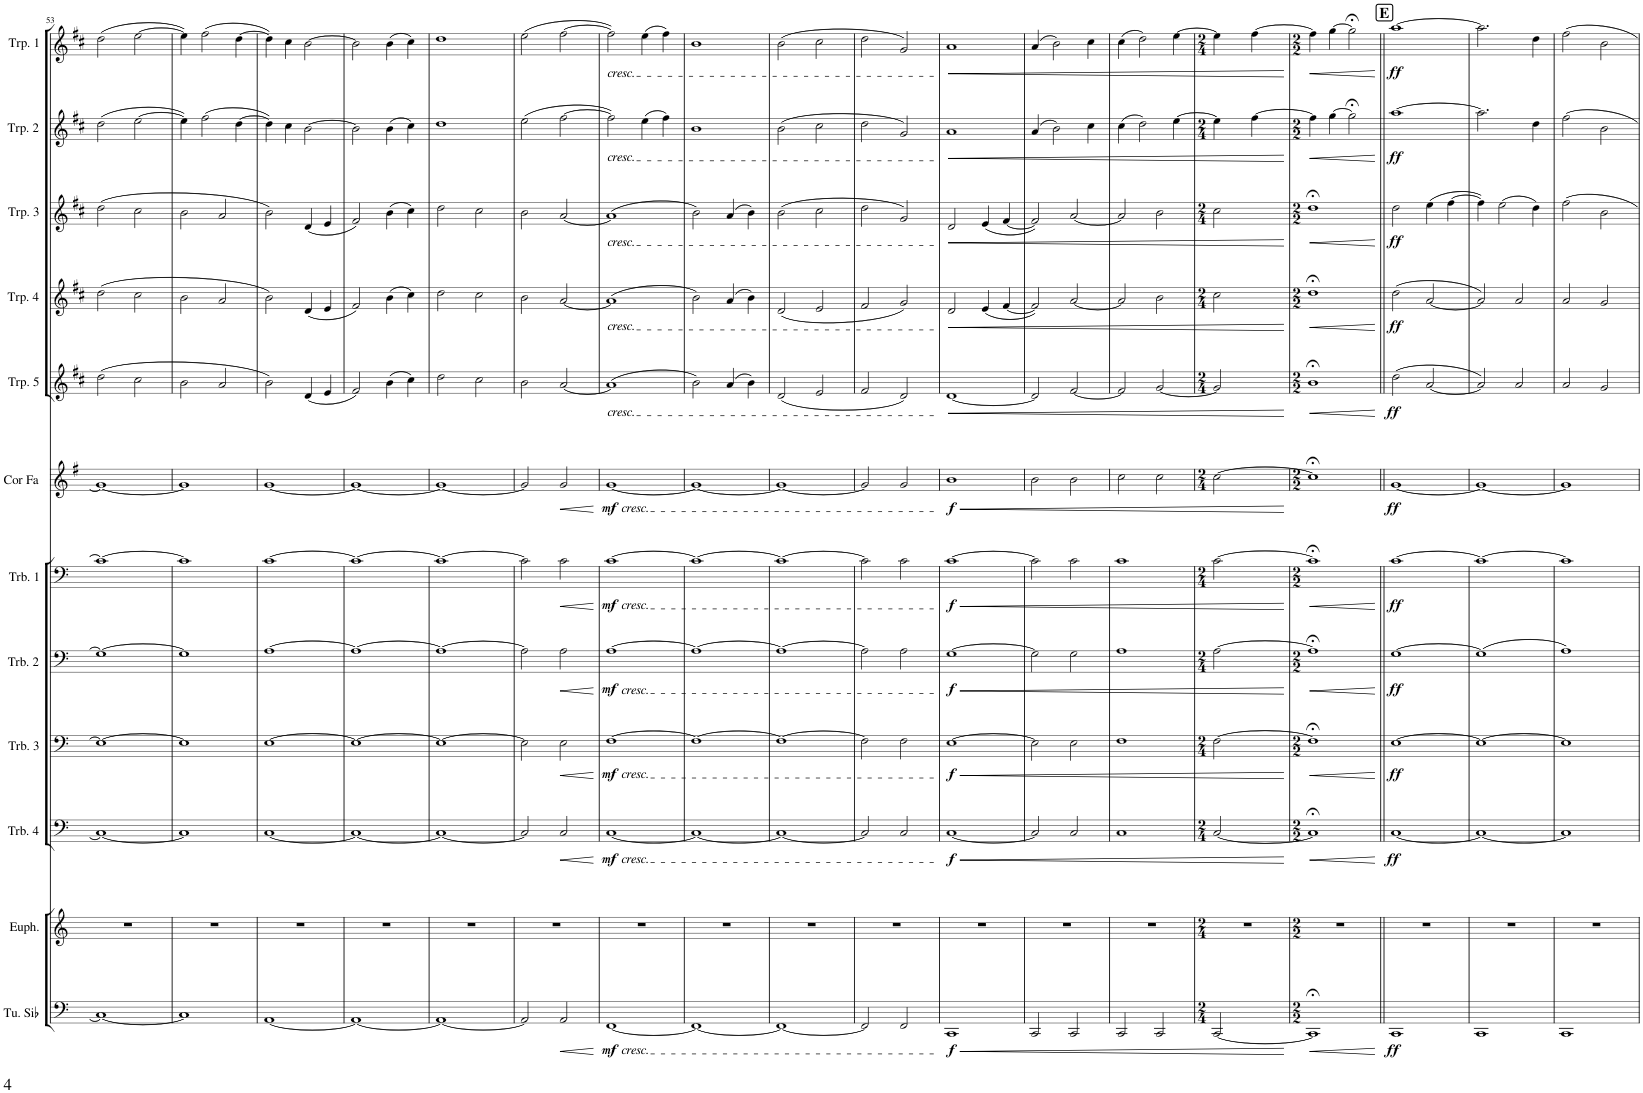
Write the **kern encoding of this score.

**kern	**dynam	**kern	**kern	**dynam	**kern	**dynam	**kern	**dynam	**kern	**dynam	**kern	**dynam	**kern	**dynam	**kern	**dynam	**kern	**dynam	**kern	**dynam	**kern	**dynam
*part12	*part12	*part11	*part10	*part10	*part9	*part9	*part8	*part8	*part7	*part7	*part6	*part6	*part5	*part5	*part4	*part4	*part3	*part3	*part2	*part2	*part1	*part1
*staff12	*staff12	*staff11	*staff10	*staff10	*staff9	*staff9	*staff8	*staff8	*staff7	*staff7	*staff6	*staff6	*staff5	*staff5	*staff4	*staff4	*staff3	*staff3	*staff2	*staff2	*staff1	*staff1
*I"Tuba en Sib	*	*I"Euphonium	*I"Trombone 4	*	*I"Trombone 3	*	*I"Trombone 2	*	*I"Trombone 1	*	*I"Cor en Fa	*	*I"Trompette 5	*	*I"Trompette 4	*	*I"Trompette 3	*	*I"Trompette 2	*	*I"Trompette 1	*
*I'Tu. Sib	*	*I'Euph.	*I'Trb. 4	*	*I'Trb. 3	*	*I'Trb. 2	*	*I'Trb. 1	*	*I'Cor Fa	*	*I'Trp. 5	*	*I'Trp. 4	*	*I'Trp. 3	*	*I'Trp. 2	*	*I'Trp. 1	*
!!LO:PB:g=z
*clefF4	*	*clefG2	*clefF4	*	*clefF4	*	*clefF4	*	*clefF4	*	*clefG2	*	*clefG2	*	*clefG2	*	*clefG2	*	*clefG2	*	*clefG2	*
*	*	*	*	*	*	*	*	*	*	*	*Trd4c7	*	*Trd1c2	*	*Trd1c2	*	*Trd1c2	*	*Trd1c2	*	*Trd1c2	*
*k[]	*	*k[]	*k[]	*	*k[]	*	*k[]	*	*k[]	*	*k[f#]	*	*k[f#c#]	*	*k[f#c#]	*	*k[f#c#]	*	*k[f#c#]	*	*k[f#c#]	*
*M2/2	*	*M2/2	*M2/2	*	*M2/2	*	*M2/2	*	*M2/2	*	*M2/2	*	*M2/2	*	*M2/2	*	*M2/2	*	*M2/2	*	*M2/2	*
=53	=53	=53	=53	=53	=53	=53	=53	=53	=53	=53	=53	=53	=53	=53	=53	=53	=53	=53	=53	=53	=53	=53
1C_	.	1r	1C_	.	1E_	.	1G_	.	1c_	.	1g_	.	(2dd\	.	(2dd\	.	(2dd\	.	(2dd\	.	(2dd\	.
.	.	.	.	.	.	.	.	.	.	.	.	.	2cc#\	.	2cc#\	.	2cc#\	.	[2ee\	.	[2ee\	.
=54	=54	=54	=54	=54	=54	=54	=54	=54	=54	=54	=54	=54	=54	=54	=54	=54	=54	=54	=54	=54	=54	=54
1C]	.	1r	1C]	.	1E]	.	1G]	.	1c]	.	1g]	.	2b\	.	2b\	.	2b\	.	4ee\])	.	4ee\])	.
.	.	.	.	.	.	.	.	.	.	.	.	.	.	.	.	.	.	.	(2ff#\	.	(2ff#\	.
.	.	.	.	.	.	.	.	.	.	.	.	.	2a/	.	2a/	.	2a/	.	.	.	.	.
.	.	.	.	.	.	.	.	.	.	.	.	.	.	.	.	.	.	.	[4dd\	.	[4dd\	.
=55	=55	=55	=55	=55	=55	=55	=55	=55	=55	=55	=55	=55	=55	=55	=55	=55	=55	=55	=55	=55	=55	=55
[1AA	.	1r	[1C	.	[1E	.	[1A	.	[1c	.	[1g	.	2b\)	.	2b\)	.	2b\)	.	4dd\])	.	4dd\])	.
.	.	.	.	.	.	.	.	.	.	.	.	.	.	.	.	.	.	.	4cc#\	.	4cc#\	.
.	.	.	.	.	.	.	.	.	.	.	.	.	(4d/	.	(4d/	.	(4d/	.	[2b\	.	[2b\	.
.	.	.	.	.	.	.	.	.	.	.	.	.	4e/	.	4e/	.	4e/	.	.	.	.	.
=56	=56	=56	=56	=56	=56	=56	=56	=56	=56	=56	=56	=56	=56	=56	=56	=56	=56	=56	=56	=56	=56	=56
1AA_	.	1r	1C_	.	1E_	.	1A_	.	1c_	.	1g_	.	2f#/)	.	2f#/)	.	2f#/)	.	2b\]	.	2b\]	.
.	.	.	.	.	.	.	.	.	.	.	.	.	(4b\	.	(4b\	.	(4b\	.	(4b\	.	(4b\	.
.	.	.	.	.	.	.	.	.	.	.	.	.	4cc#\)	.	4cc#\)	.	4cc#\)	.	4cc#\)	.	4cc#\)	.
=57	=57	=57	=57	=57	=57	=57	=57	=57	=57	=57	=57	=57	=57	=57	=57	=57	=57	=57	=57	=57	=57	=57
1AA_	.	1r	1C_	.	1E_	.	1A_	.	1c_	.	1g_	.	2dd\	.	2dd\	.	2dd\	.	1dd	.	1dd	.
.	.	.	.	.	.	.	.	.	.	.	.	.	2cc#\	.	2cc#\	.	2cc#\	.	.	.	.	.
=58	=58	=58	=58	=58	=58	=58	=58	=58	=58	=58	=58	=58	=58	=58	=58	=58	=58	=58	=58	=58	=58	=58
2AA/]	.	1r	2C/]	.	2E\]	.	2A\]	.	2c\]	.	2g/]	.	2b\	.	2b\	.	2b\	.	(2ee\	.	(2ee\	.
!	!LO:HP:b	!	!	!LO:HP:b	!	!LO:HP:b	!	!LO:HP:b	!	!LO:HP:b	!	!LO:HP:b	!	!	!	!	!	!	!	!	!	!
2AA/	<	.	2C/	<	2E\	<	2A\	<	2c\	<	2g/	<	[2a/	.	[2a/	.	[2a/	.	[2ff#\	.	[2ff#\	.
.	[	.	.	[	.	[	.	[	.	[	.	[	.	.	.	.	.	.	.	.	.	.
=59	=59	=59	=59	=59	=59	=59	=59	=59	=59	=59	=59	=59	=59	=59	=59	=59	=59	=59	=59	=59	=59	=59
!	!	!	!	!	!	!	!	!	!	!	!	!	!	!	!	!	!	!	!	!	!LO:TX:b:i:t=cresc.	!
!	!	!	!	!	!	!	!	!	!	!	!	!	!	!	!	!	!	!	!LO:TX:b:i:t=cresc.	!	!	!
!	!	!	!	!	!	!	!	!	!	!	!	!	!	!	!	!	!LO:TX:b:i:t=cresc.	!	!	!	!	!
!	!	!	!	!	!	!	!	!	!	!	!	!	!	!	!LO:TX:b:i:t=cresc.	!	!	!	!	!	!	!
!	!	!	!	!	!	!	!	!	!	!	!	!	!LO:TX:b:i:t=cresc.	!	!	!	!	!	!	!	!	!
!	!	!	!	!	!	!	!	!	!	!	!LO:TX:b:i:t=cresc.	!	!	!	!	!	!	!	!	!	!	!
!	!	!	!	!	!	!	!	!	!LO:TX:b:i:t=cresc.	!	!	!	!	!	!	!	!	!	!	!	!	!
!	!	!	!	!	!	!	!LO:TX:b:i:t=cresc.	!	!	!	!	!	!	!	!	!	!	!	!	!	!	!
!	!	!	!	!	!LO:TX:b:i:t=cresc.	!	!	!	!	!	!	!	!	!	!	!	!	!	!	!	!	!
!	!	!	!LO:TX:b:i:t=cresc.	!	!	!	!	!	!	!	!	!	!	!	!	!	!	!	!	!	!	!
!LO:TX:b:i:t=cresc.	!	!	!	!	!	!	!	!	!	!	!	!	!	!	!	!	!	!	!	!	!	!
!	!LO:DY:b	!	!	!LO:DY:b	!	!LO:DY:b	!	!LO:DY:b	!	!LO:DY:b	!	!LO:DY:b	!	!	!	!	!	!	!	!	!	!
[1FF	mf	1r	[1C	mf	[1F	mf	[1A	mf	[1c	mf	[1g	mf	(1a]	.	(1a]	.	(1a]	.	2ff#\])	.	2ff#\])	.
.	.	.	.	.	.	.	.	.	.	.	.	.	.	.	.	.	.	.	(4ee\	.	(4ee\	.
.	.	.	.	.	.	.	.	.	.	.	.	.	.	.	.	.	.	.	4ff#\)	.	4ff#\)	.
=60	=60	=60	=60	=60	=60	=60	=60	=60	=60	=60	=60	=60	=60	=60	=60	=60	=60	=60	=60	=60	=60	=60
1FF_	.	1r	1C_	.	1F_	.	1A_	.	1c_	.	1g_	.	2b\)	.	2b\)	.	2b\)	.	1b	.	1b	.
.	.	.	.	.	.	.	.	.	.	.	.	.	(4a/	.	(4a/	.	(4a/	.	.	.	.	.
.	.	.	.	.	.	.	.	.	.	.	.	.	4b\)	.	4b\)	.	4b\)	.	.	.	.	.
=61	=61	=61	=61	=61	=61	=61	=61	=61	=61	=61	=61	=61	=61	=61	=61	=61	=61	=61	=61	=61	=61	=61
1FF_	.	1r	1C_	.	1F_	.	1A_	.	1c_	.	1g_	.	(2d/	.	(2d/	.	(2b\	.	(2b\	.	(2b\	.
.	.	.	.	.	.	.	.	.	.	.	.	.	2e/	.	2e/	.	2cc#\	.	2cc#\	.	2cc#\	.
=62	=62	=62	=62	=62	=62	=62	=62	=62	=62	=62	=62	=62	=62	=62	=62	=62	=62	=62	=62	=62	=62	=62
2FF/]	.	1r	2C/]	.	2F\]	.	2A\]	.	2c\]	.	2g/]	.	2f#/	.	2f#/	.	2dd\	.	2dd\	.	2dd\	.
2FF/	.	.	2C/	.	2F\	.	2A\	.	2c\	.	2g/	.	2d/)	.	2g/)	.	2g/)	.	2g/)	.	2g/)	.
=63	=63	=63	=63	=63	=63	=63	=63	=63	=63	=63	=63	=63	=63	=63	=63	=63	=63	=63	=63	=63	=63	=63
!	!LO:HP:b	!	!	!LO:HP:b	!	!LO:HP:b	!	!LO:HP:b	!	!LO:HP:b	!	!LO:HP:b	!	!LO:HP:b	!	!LO:HP:b	!	!LO:HP:b	!	!LO:HP:b	!	!LO:HP:b
!	!LO:DY:n=1:b	!	!	!LO:DY:n=1:b	!	!LO:DY:n=1:b	!	!LO:DY:n=1:b	!	!LO:DY:n=1:b	!	!LO:DY:n=1:b	!	!	!	!	!	!	!	!	!	!
1CC	< f	1r	[1C	< f	[1E	< f	[1G	< f	[1c	< f	1b	< f	[1d	<	2d/	<	2d/	<	1a	<	1a	<
.	.	.	.	.	.	.	.	.	.	.	.	.	.	.	(4e/	.	(4e/	.	.	.	.	.
.	.	.	.	.	.	.	.	.	.	.	.	.	.	.	[4f#/	.	[4f#/	.	.	.	.	.
=64	=64	=64	=64	=64	=64	=64	=64	=64	=64	=64	=64	=64	=64	=64	=64	=64	=64	=64	=64	=64	=64	=64
2CC/	.	1r	2C/]	.	2E\]	.	2G\]	.	2c\]	.	2b\	.	2d/]	.	2f#/])	.	2f#/])	.	(4a/	.	(4a/	.
.	.	.	.	.	.	.	.	.	.	.	.	.	.	.	.	.	.	.	2b\)	.	2b\)	.
2CC/	.	.	2C/	.	2E\	.	2G\	.	2c\	.	2b\	.	[2f#/	.	[2a/	.	[2a/	.	.	.	.	.
.	.	.	.	.	.	.	.	.	.	.	.	.	.	.	.	.	.	.	4cc#\	.	4cc#\	.
=65	=65	=65	=65	=65	=65	=65	=65	=65	=65	=65	=65	=65	=65	=65	=65	=65	=65	=65	=65	=65	=65	=65
2CC/	.	1r	1C	.	1F	.	1A	.	1c	.	2cc\	.	2f#/]	.	2a/]	.	2a/]	.	(4cc#\	.	(4cc#\	.
.	.	.	.	.	.	.	.	.	.	.	.	.	.	.	.	.	.	.	2dd\)	.	2dd\)	.
2CC/	.	.	.	.	.	.	.	.	.	.	2cc\	.	[2g/	.	2b\	.	2b\	.	.	.	.	.
.	.	.	.	.	.	.	.	.	.	.	.	.	.	.	.	.	.	.	[4ee\	.	[4ee\	.
=66	=66	=66	=66	=66	=66	=66	=66	=66	=66	=66	=66	=66	=66	=66	=66	=66	=66	=66	=66	=66	=66	=66
*M2/4	*	*M2/4	*M2/4	*	*M2/4	*	*M2/4	*	*M2/4	*	*M2/4	*	*M2/4	*	*M2/4	*	*M2/4	*	*M2/4	*	*M2/4	*
[2CC/	.	2r	[2C/	.	[2F\	.	[2A\	.	[2c\	.	[2cc\	.	2g/]	.	2cc#\	.	2cc#\	.	4ee\]	.	4ee\]	.
.	.	.	.	.	.	.	.	.	.	.	.	.	.	.	.	.	.	.	[4ff#\	.	[4ff#\	.
.	[	.	.	[	.	[	.	[	.	[	.	[	.	[	.	[	.	[	.	[	.	[
=67	=67	=67	=67	=67	=67	=67	=67	=67	=67	=67	=67	=67	=67	=67	=67	=67	=67	=67	=67	=67	=67	=67
*M2/2	*	*M2/2	*M2/2	*	*M2/2	*	*M2/2	*	*M2/2	*	*M2/2	*	*M2/2	*	*M2/2	*	*M2/2	*	*M2/2	*	*M2/2	*
!	!LO:HP:b	!	!	!LO:HP:b	!	!LO:HP:b	!	!LO:HP:b	!	!LO:HP:b	!	!	!	!LO:HP:b	!	!LO:HP:b	!	!LO:HP:b	!	!LO:HP:b	!	!LO:HP:b
1CC;<]	<	1r	1C;<]	<	1F;<]	<	1A;<]	<	1c;<]	<	1cc;<]	.	1b;<	<	1dd;<	<	1dd;<	<	4ff#\]	<	4ff#\]	<
.	.	.	.	.	.	.	.	.	.	.	.	.	.	.	.	.	.	.	[4gg\	.	[4gg\	.
.	.	.	.	.	.	.	.	.	.	.	.	.	.	.	.	.	.	.	2gg;<\]	.	2gg;<\]	.
.	[	.	.	[	.	[	.	[	.	[	.	.	.	[	.	[	.	[	.	[	.	[
!!LO:REH:place=s1:a:B:cj:fs=14:t=E
=68||	=68||	=68||	=68||	=68||	=68||	=68||	=68||	=68||	=68||	=68||	=68||	=68||	=68||	=68||	=68||	=68||	=68||	=68||	=68||	=68||	=68||	=68||
!	!LO:DY:b	!	!	!LO:DY:b	!	!LO:DY:b	!	!LO:DY:b	!	!LO:DY:b	!	!LO:DY:b	!	!LO:DY:b	!	!LO:DY:b	!	!LO:DY:b	!	!LO:DY:b	!	!LO:DY:b
1CC	ff	1r	[1C	ff	[1E	ff	[1G	ff	[1c	ff	[1g	ff	(2dd\	ff	(2dd\	ff	2dd\	ff	[1aa	ff	[1aa	ff
.	.	.	.	.	.	.	.	.	.	.	.	.	[2a/	.	[2a/	.	(4ee\	.	.	.	.	.
.	.	.	.	.	.	.	.	.	.	.	.	.	.	.	.	.	[4ff#\	.	.	.	.	.
=69	=69	=69	=69	=69	=69	=69	=69	=69	=69	=69	=69	=69	=69	=69	=69	=69	=69	=69	=69	=69	=69	=69
1CC	.	1r	1C_	.	1E_	.	(1G]	.	1c_	.	1g_	.	2a/])	.	2a/])	.	4ff#\])	.	2.aa\]	.	2.aa\]	.
.	.	.	.	.	.	.	.	.	.	.	.	.	.	.	.	.	(2ee\	.	.	.	.	.
.	.	.	.	.	.	.	.	.	.	.	.	.	2a/	.	2a/	.	.	.	.	.	.	.
.	.	.	.	.	.	.	.	.	.	.	.	.	.	.	.	.	4dd\)	.	4dd\	.	4dd\	.
=70	=70	=70	=70	=70	=70	=70	=70	=70	=70	=70	=70	=70	=70	=70	=70	=70	=70	=70	=70	=70	=70	=70
1CC	.	1r	1C]	.	1E]	.	1A)	.	1c]	.	1g]	.	2a/	.	2a/	.	2ff#\	.	2ff#\	.	2ff#\	.
.	.	.	.	.	.	.	.	.	.	.	.	.	2g/	.	2g/	.	2b\	.	2b\	.	2b\	.
=	=	=	=	=	=	=	=	=	=	=	=	=	=	=	=	=	=	=	=	=	=	=
*-	*-	*-	*-	*-	*-	*-	*-	*-	*-	*-	*-	*-	*-	*-	*-	*-	*-	*-	*-	*-	*-	*-
